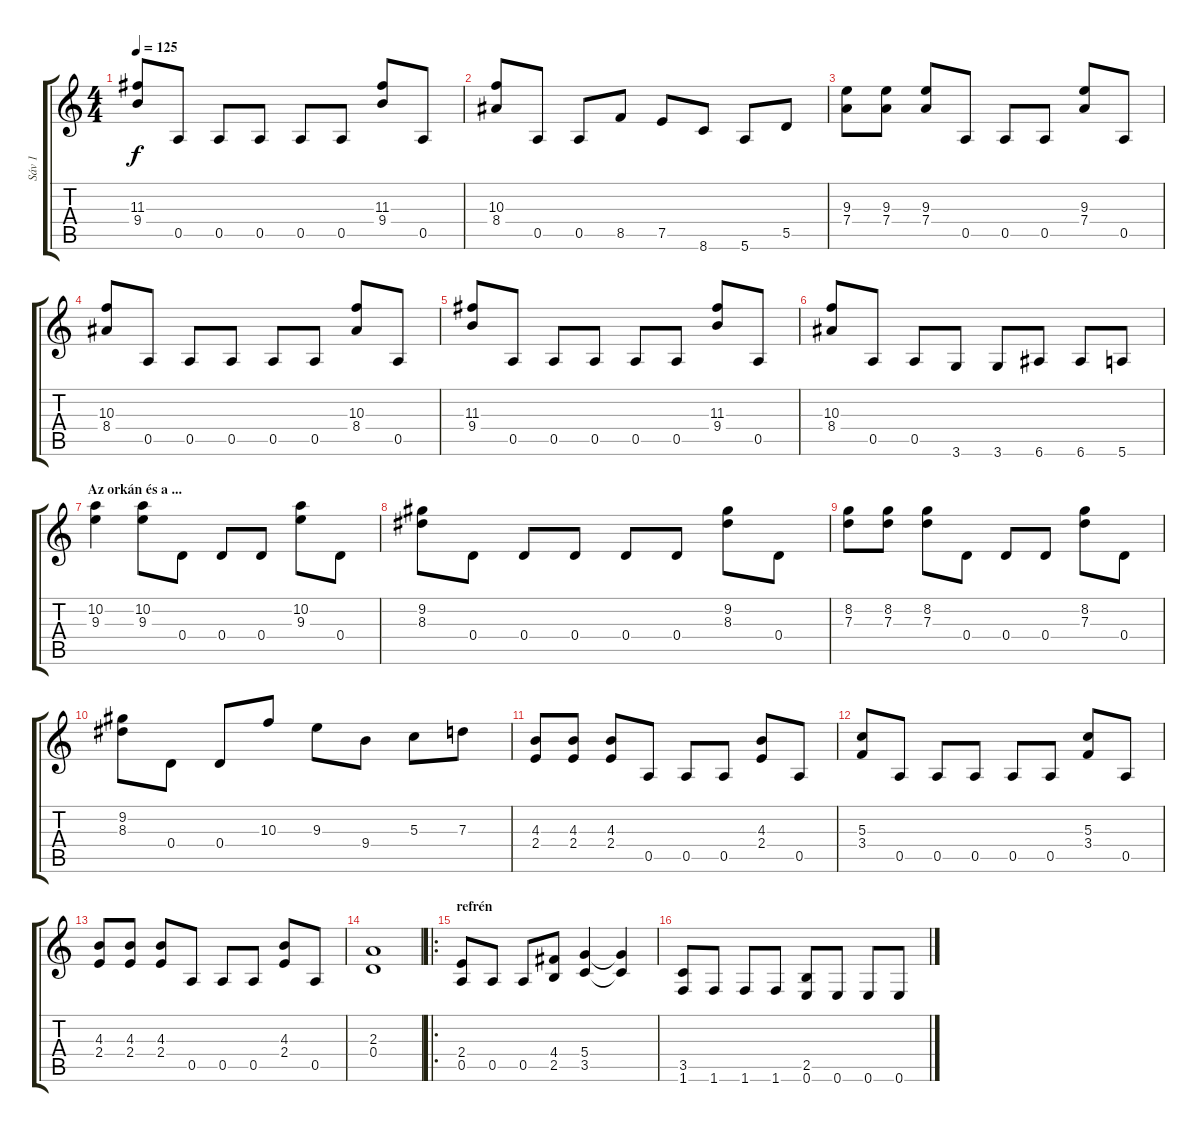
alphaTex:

\track ("Sáv 1" "Sáv 1") {instrument distortionguitar}
\staff {score tabs}
\tuning (E4 B3 G3 D3 A2 E2) {hide}
\ts (4 4)
\tempo 125
\clef g2
\ks c
(11.3 9.4).8{dy f} 0.5.8 0.5.8 0.5.8 0.5.8 0.5.8 (11.3 9.4).8 0.5.8 |
(10.3 8.4).8 0.5.8 0.5.8 8.5.8 7.5.8 8.6.8 5.6.8 5.5.8 |
(9.3 7.4).8 (9.3 7.4).8 (9.3 7.4).8 0.5.8 0.5.8 0.5.8 (9.3 7.4).8 0.5.8 |
(10.3 8.4).8 0.5.8 0.5.8 0.5.8 0.5.8 0.5.8 (10.3 8.4).8 0.5.8 |
(11.3 9.4).8 0.5.8 0.5.8 0.5.8 0.5.8 0.5.8 (11.3 9.4).8 0.5.8 |
(10.3 8.4).8 0.5.8 0.5.8 3.6.8 3.6.8 6.6.8 6.6.8 5.6.8 |
\section ("" "Az orkán és a ...")
(10.2 9.3).4 (10.2 9.3).8 0.4.8 0.4.8 0.4.8 (10.2 9.3).8 0.4.8 |
(9.2 8.3).8 0.4.8 0.4.8 0.4.8 0.4.8 0.4.8 (9.2 8.3).8 0.4.8 |
(8.2 7.3).8 (8.2 7.3).8 (8.2 7.3).8 0.4.8 0.4.8 0.4.8 (8.2 7.3).8 0.4.8 |
(9.2 8.3).8 0.4.8 0.4.8 10.3.8 9.3.8 9.4.8 5.3.8 7.3.8 |
(4.3 2.4).8 (4.3 2.4).8 (4.3 2.4).8 0.5.8 0.5.8 0.5.8 (4.3 2.4).8 0.5.8 |
(5.3 3.4).8 0.5.8 0.5.8 0.5.8 0.5.8 0.5.8 (5.3 3.4).8 0.5.8 |
(4.3 2.4).8 (4.3 2.4).8 (4.3 2.4).8 0.5.8 0.5.8 0.5.8 (4.3 2.4).8 0.5.8 |
(2.3 0.4).1 |
\ro
\section ("" "refrén")
(2.4 0.5).8 0.5.8 0.5.8 (4.4 2.5).8 (5.4 3.5).4 (5.4{t} 3.5{t}).4 |
(3.5 1.6).8 1.6.8 1.6.8 1.6.8 (2.5 0.6).8 0.6.8 0.6.8 0.6.8
